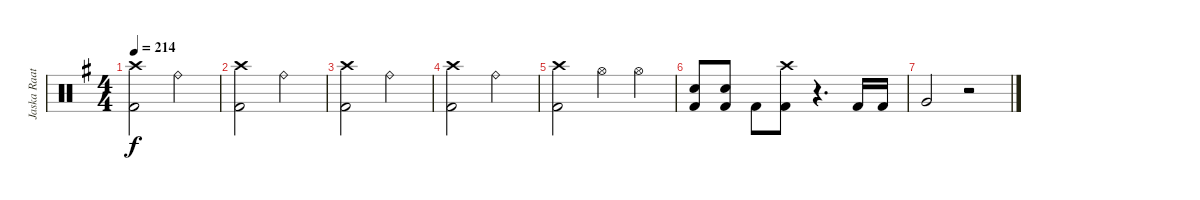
\track ("Jaska Raatikainen" "Jaska Raat") {instrument percussion}
\staff {score}
\articulation defaults
\ts (4 4)
\tempo 214
\clef neutral
\ks g
("Crash high (hit)" "Kick (hit) 2").2{dy f} "Ride (bell)".2 |
("Crash high (hit)" "Kick (hit) 2").2 "Ride (bell)".2 |
("Crash high (hit)" "Kick (hit) 2").2 "Ride (bell)".2 |
("Crash high (hit)" "Kick (hit) 2").2 "Ride (bell)".2 |
("Crash high (hit)" "Kick (hit) 2").2 "Hi-Hat (open)".4 "Hi-Hat (open)".4 |
("Snare (hit) 2" "Kick (hit) 2").8 ("Snare (hit) 2" "Kick (hit) 2").8 "Kick (hit) 2".8 ("Crash high (hit)" "Kick (hit) 2").8 r.4{d} "Kick (hit) 2".16 "Kick (hit) 2".16 |
"Very Low Tom (hit)".2 r.2
